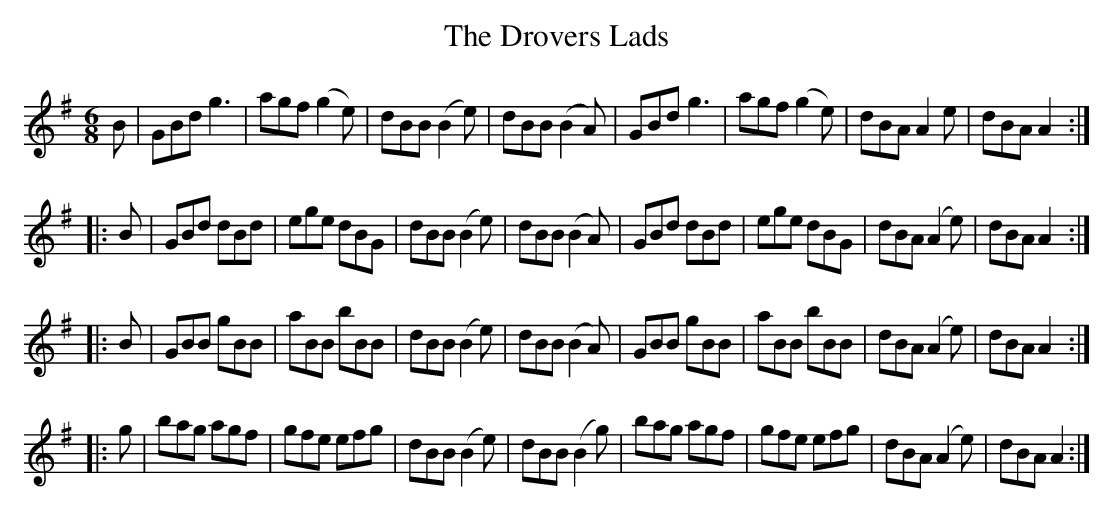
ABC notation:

X:1
T:Drovers Lads, The
M:6/8
L:1/8
K:G
B|GBd g3|agf (g2e)|dBB (B2e)|dBB (B2A)|GBd g3|agf (g2e)|dBA A2e|dBA A2:|
|:B|GBd dBd|ege dBG|dBB (B2e)|dBB (B2A)|GBd dBd|ege dBG|dBA (A2e)|dBA A2:|
|:B|GBB gBB|aBB bBB|dBB (B2e)|dBB (B2A)|GBB gBB|aBB bBB|dBA (A2e)|dBA A2:|
|:g|bag agf|gfe efg|dBB (B2e)|dBB (B2g)|bag agf|gfe efg|dBA (A2e)|dBA A2:|
